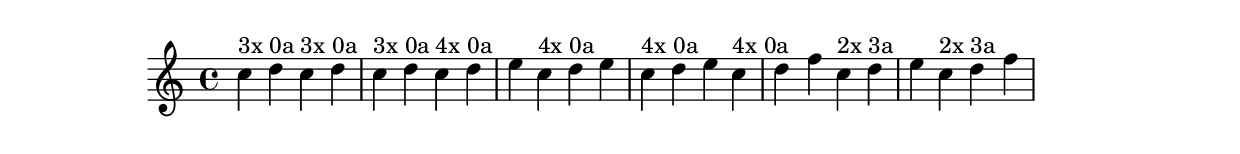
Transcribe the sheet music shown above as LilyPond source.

\version "1.7.6"

\header{
texidoc="
LilyPond has three modes for repeats: folded, unfolded and
semi-unfolded.  Unfolded repeats are fully written out. Semi unfolded
repeats have the body written and all alternatives sequentially.
Folded repeats have the body written and all alternatives
simultaneo.ly.  If the number of alternatives is larger than the
repeat count, the excess alternatives are ignored.  If the number of
alternatives is smaller, the first alternative is multiplied to get to
the number of repeats.

Unfolded behavior:
"
}

\score {

  \context Voice \notes\relative c'' {
\repeat unfold 3 { c^"3x 0a" d }
% less alts than body
\repeat unfold 4 { c^"4x 0a" d } \alternative { e f }
% more alts than body
\repeat unfold 2 { c^"2x 3a" d } \alternative { e f g } 
}}

%% new-chords-done %%
